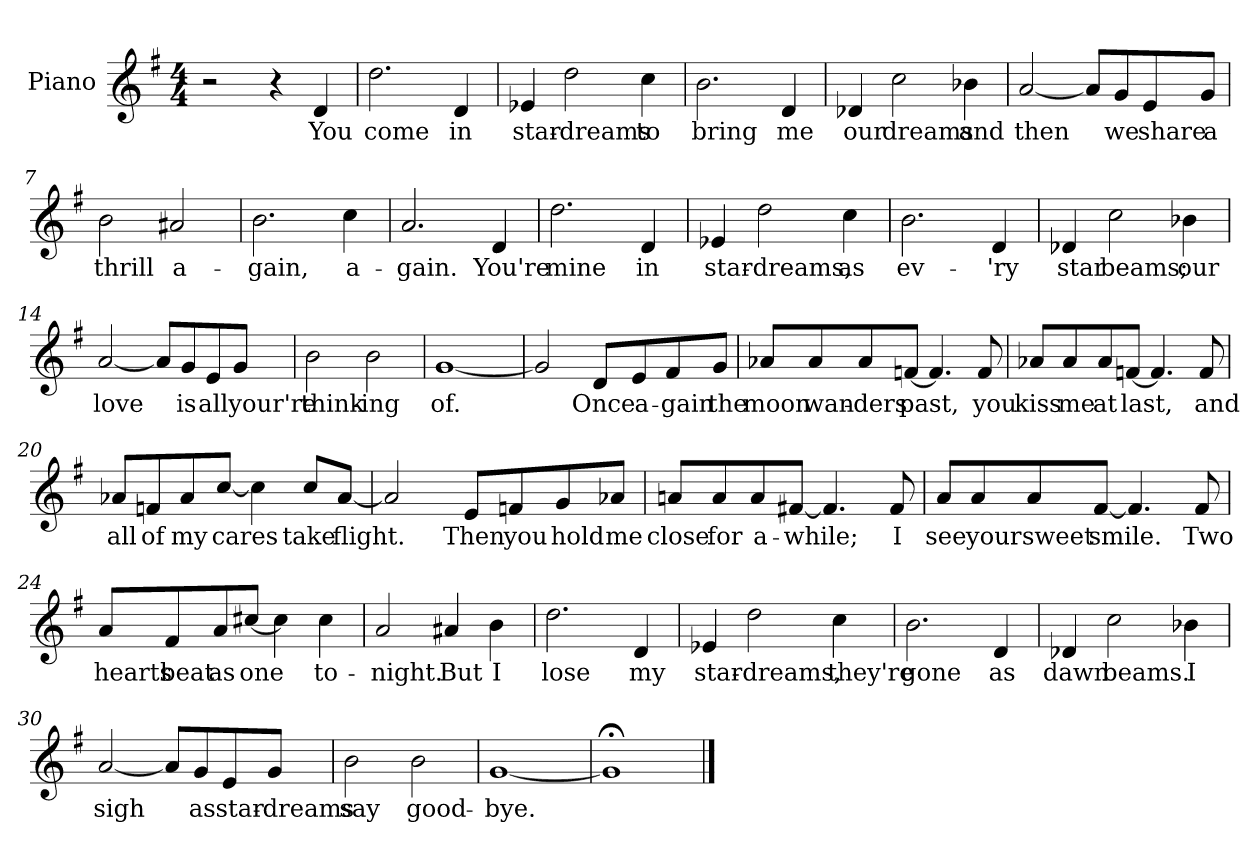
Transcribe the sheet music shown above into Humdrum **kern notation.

**kern	**text
*part1	*part1
*staff1	*staff1
*I"Piano	*
*I'Pno.	*
*clefG2	*
*k[f#]	*
*G:	*
*M4/4	*
=1	=1
2r	.
4r	.
4d/	You
=2	=2
2.dd\	come
4d/	in
=3	=3
4e-X/	star-
2dd\	-dreams
4cc\	to
=4	=4
2.b\	bring
4d/	me
=5	=5
4d-X/	our
2cc\	dreams
4b-X\	and
!!LO:LB:g=z
=6	=6
[2a/	then
8a/L]	.
8g/	we
8e/	share
8g/J	a
=7	=7
2b\	thrill
2a#X/	a-
=8	=8
2.b\	-gain,
4cc\	a-
=9	=9
2.a/	-gain.
4d/	You're
=10	=10
2.dd\	mine
4d/	in
!!LO:LB:g=z
=11	=11
4e-X/	star-
2dd\	-dreams,
4cc\	as
=12	=12
2.b\	ev-
4d/	-'ry
=13	=13
4d-X/	star
2cc\	beams;
4b-X\	our
=14	=14
[2a/	love
8a/L]	.
8g/	is
8e/	all
8g/J	your're
=15	=15
2b\	think-
2b\	-ing
!!LO:LB:g=z
=16	=16
[1g	of.
=17	=17
2g/]	.
8d/L	Once
8e/	a-
8f#/	-gain
8g/J	the
=18	=18
8a-X/L	moon
8a-/	wan-
8a-/	-ders
[8fn/J	past,
4.f/]	.
8f/	you
!!LO:LB:g=z
=19	=19
8a-X/L	kiss
8a-/	me
8a-/	at
[8fn/J	last,
4.f/]	.
8f/	and
=20	=20
8a-X/L	all
8fn/	of
8a-/	my
[8cc/J	cares
4cc\]	.
8cc/L	take
[8a-/J	flight.
=21	=21
2a-/]	.
8e/L	Then
8fn/	you
8g/	hold
8a-X/J	me
!!LO:LB:g=z
=22	=22
8an/L	close
8a/	for
8a/	a-
[8f#X/J	-while;
4.f#/]	.
8f#/	I
=23	=23
8a/L	see
8a/	your
8a/	sweet
[8f#/J	smile.
4.f#/]	.
8f#/	Two
!!LO:LB:g=z
=24	=24
8a/L	hearts
8f#/	beat
8a/	as
[8cc#X/J	one
4cc#\]	.
4cc#\	to-
=25	=25
2a/	-night.
4a#X/	But
4b\	I
=26	=26
2.dd\	lose
4d/	my
=27	=27
4e-X/	star-
2dd\	-dreams,
4cc\	they're
!!LO:LB:g=z
=28	=28
2.b\	gone
4d/	as
=29	=29
4d-X/	dawn
2cc\	beams.
4b-X\	I
=30	=30
[2a/	sigh
8a/L]	.
8g/	as
8e/	star-
8g/J	-dreams
=31	=31
2b\	say
2b\	good-
=32	=32
[1g	-bye.
=33	=33
1g;<]	.
==	==
*-	*-
